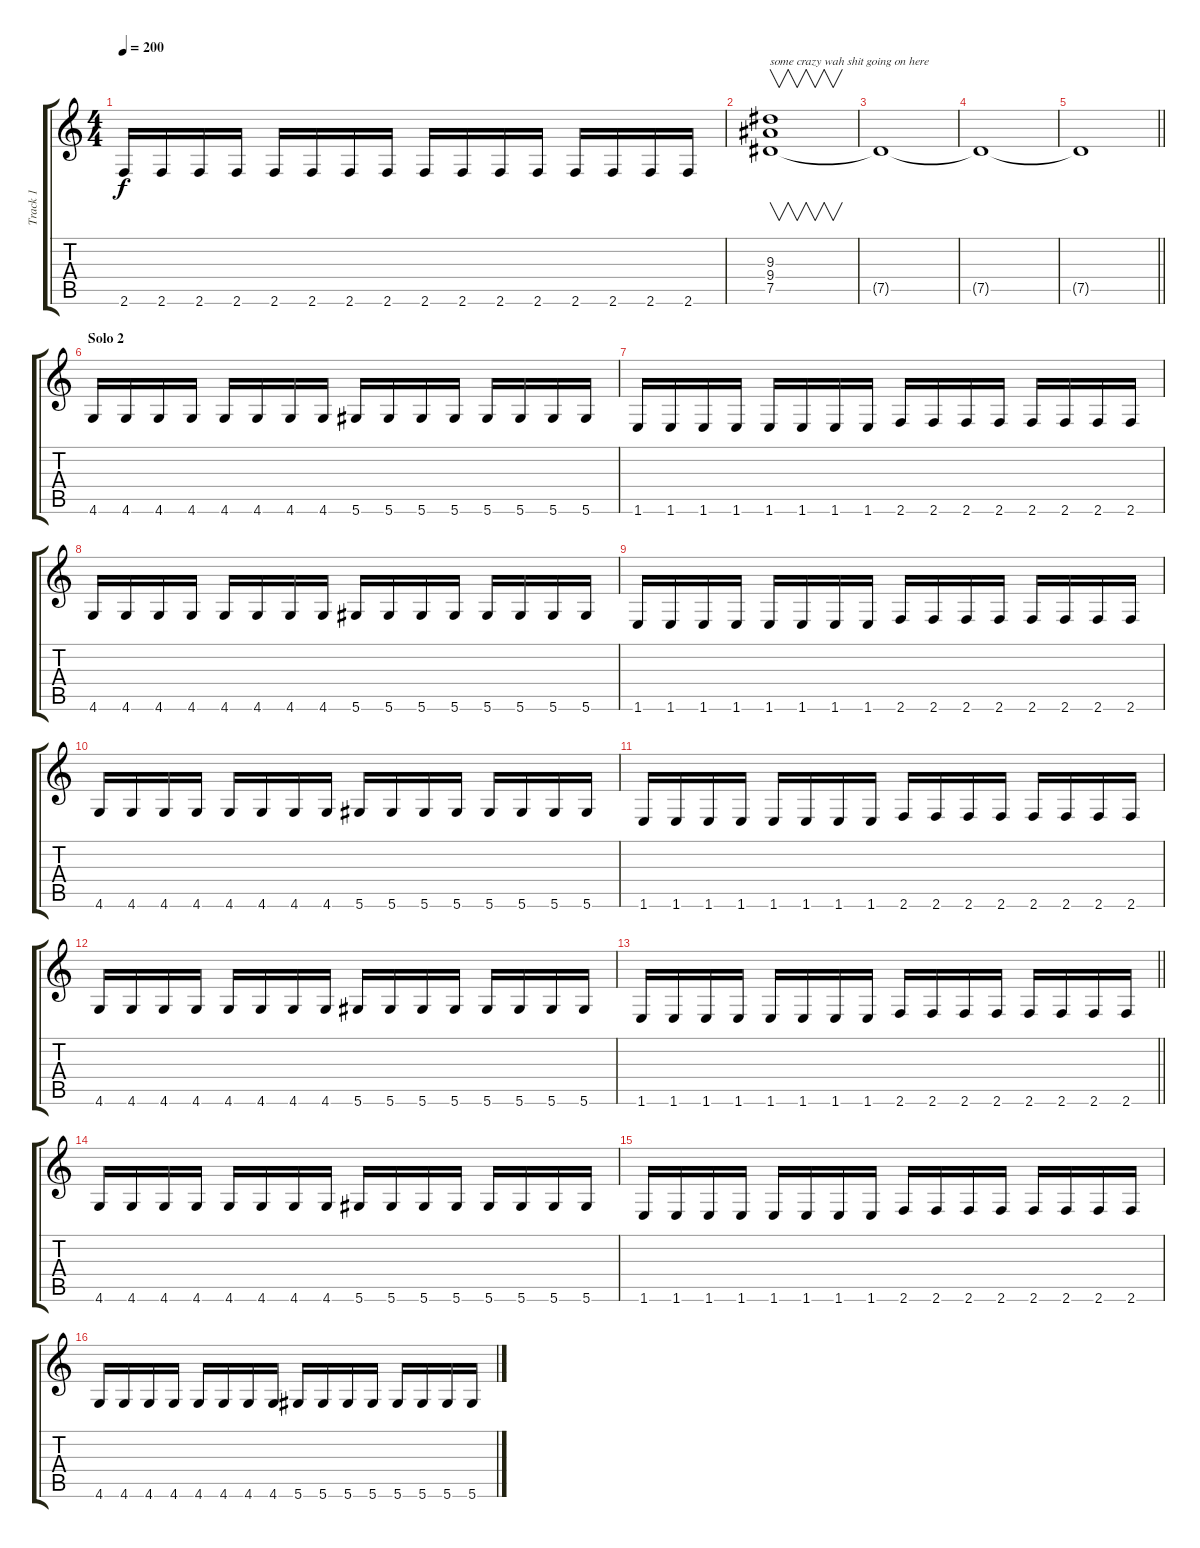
\track ("Track 1" "Track 1") {instrument distortionguitar}
\staff {score tabs}
\tuning (Eb4 Bb3 Gb3 Db3 Ab2 Eb2) {hide}
\ts (4 4)
\tempo 200
\clef g2
\ks c
2.6.16{dy f} 2.6.16 2.6.16 2.6.16 2.6.16 2.6.16 2.6.16 2.6.16 2.6.16 2.6.16 2.6.16 2.6.16 2.6.16 2.6.16 2.6.16 2.6.16 |
(9.3 9.4 7.5).1{v txt "some crazy wah shit going on here"} |
7.5{t}.1 |
7.5{t}.1 |
\barLineRight lightlight
7.5{t}.1 |
\section ("" "Solo 2")
4.6.16 4.6.16 4.6.16 4.6.16 4.6.16 4.6.16 4.6.16 4.6.16 5.6.16 5.6.16 5.6.16 5.6.16 5.6.16 5.6.16 5.6.16 5.6.16 |
1.6.16 1.6.16 1.6.16 1.6.16 1.6.16 1.6.16 1.6.16 1.6.16 2.6.16 2.6.16 2.6.16 2.6.16 2.6.16 2.6.16 2.6.16 2.6.16 |
4.6.16 4.6.16 4.6.16 4.6.16 4.6.16 4.6.16 4.6.16 4.6.16 5.6.16 5.6.16 5.6.16 5.6.16 5.6.16 5.6.16 5.6.16 5.6.16 |
1.6.16 1.6.16 1.6.16 1.6.16 1.6.16 1.6.16 1.6.16 1.6.16 2.6.16 2.6.16 2.6.16 2.6.16 2.6.16 2.6.16 2.6.16 2.6.16 |
4.6.16 4.6.16 4.6.16 4.6.16 4.6.16 4.6.16 4.6.16 4.6.16 5.6.16 5.6.16 5.6.16 5.6.16 5.6.16 5.6.16 5.6.16 5.6.16 |
1.6.16 1.6.16 1.6.16 1.6.16 1.6.16 1.6.16 1.6.16 1.6.16 2.6.16 2.6.16 2.6.16 2.6.16 2.6.16 2.6.16 2.6.16 2.6.16 |
4.6.16 4.6.16 4.6.16 4.6.16 4.6.16 4.6.16 4.6.16 4.6.16 5.6.16 5.6.16 5.6.16 5.6.16 5.6.16 5.6.16 5.6.16 5.6.16 |
\barLineRight lightlight
1.6.16 1.6.16 1.6.16 1.6.16 1.6.16 1.6.16 1.6.16 1.6.16 2.6.16 2.6.16 2.6.16 2.6.16 2.6.16 2.6.16 2.6.16 2.6.16 |
4.6.16 4.6.16 4.6.16 4.6.16 4.6.16 4.6.16 4.6.16 4.6.16 5.6.16 5.6.16 5.6.16 5.6.16 5.6.16 5.6.16 5.6.16 5.6.16 |
1.6.16 1.6.16 1.6.16 1.6.16 1.6.16 1.6.16 1.6.16 1.6.16 2.6.16 2.6.16 2.6.16 2.6.16 2.6.16 2.6.16 2.6.16 2.6.16 |
4.6.16 4.6.16 4.6.16 4.6.16 4.6.16 4.6.16 4.6.16 4.6.16 5.6.16 5.6.16 5.6.16 5.6.16 5.6.16 5.6.16 5.6.16 5.6.16
